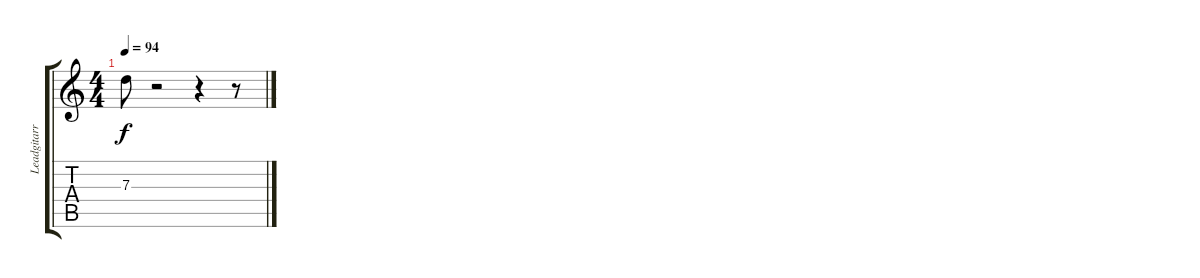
\track ("Leadgitarre" "Leadgitarr") {instrument overdrivenguitar}
\staff {score tabs}
\tuning (E4 B3 G3 D3 A2 E2) {hide}
\ts (4 4)
\tempo 94
\clef g2
\ks c
7.3{t}.8{dy f} r.2 r.4 r.8
